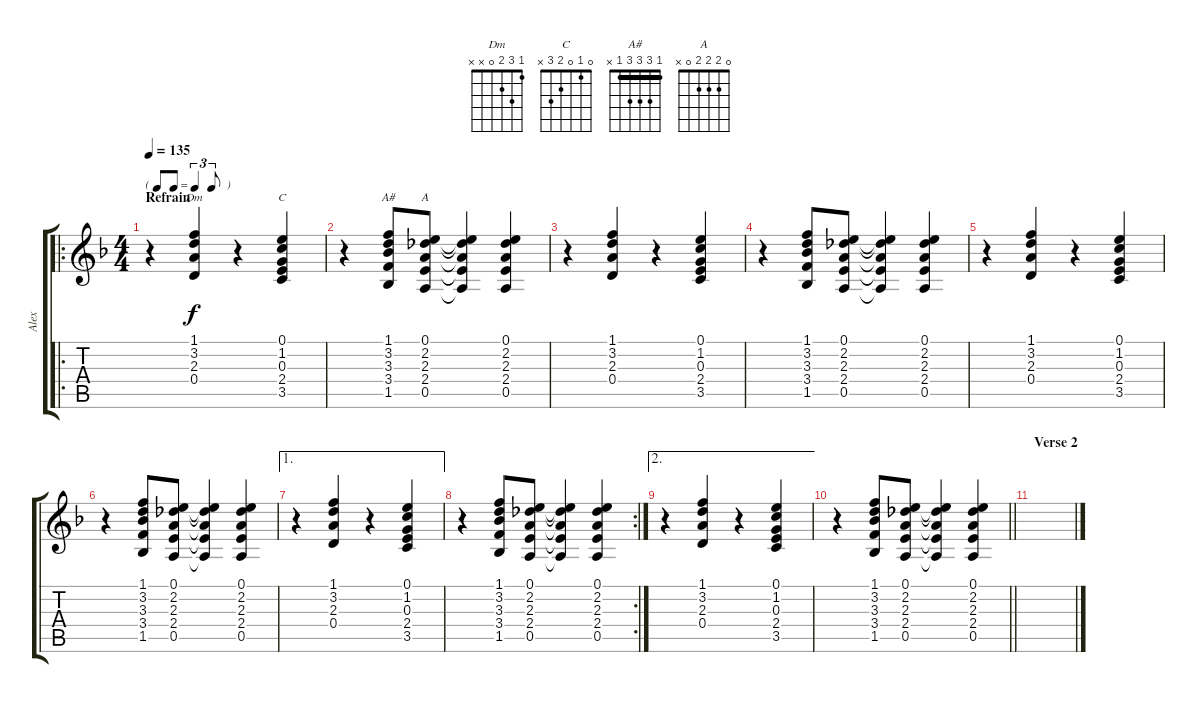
\track ("Alex" "Alex") {instrument electricguitarmuted}
\staff {score tabs}
\tuning (E4 B3 G3 D3 A2 E2) {hide}
\chord ("Dm" 1 3 2 0 x x)
\chord ("C" 0 1 0 2 3 x)
\chord ("A#" 1 3 3 3 1 x) {barre 1}
\chord ("A" 0 2 2 2 0 x)
\ro
\ts (4 4)
\tf triplet8th
\section ("" "Refrain")
\tempo 135
\clef g2
\ks f
r.4{dy f} (1.1 3.2 2.3 0.4).4{ch "Dm"} r.4 (0.1 1.2 0.3 2.4 3.5).4{ch "C"} |
r.4 (1.1 3.2 3.3 3.4 1.5).8{ch "A#"} (0.1 2.2 2.3 2.4 0.5).8{ch "A"} (0.1{t} 2.2{t} 2.3{t} 2.4{t} 0.5{t}).4 (0.1 2.2 2.3 2.4 0.5).4 |
r.4 (1.1 3.2 2.3 0.4).4 r.4 (0.1 1.2 0.3 2.4 3.5).4 |
r.4 (1.1 3.2 3.3 3.4 1.5).8 (0.1 2.2 2.3 2.4 0.5).8 (0.1{t} 2.2{t} 2.3{t} 2.4{t} 0.5{t}).4 (0.1 2.2 2.3 2.4 0.5).4 |
r.4 (1.1 3.2 2.3 0.4).4 r.4 (0.1 1.2 0.3 2.4 3.5).4 |
r.4 (1.1 3.2 3.3 3.4 1.5).8 (0.1 2.2 2.3 2.4 0.5).8 (0.1{t} 2.2{t} 2.3{t} 2.4{t} 0.5{t}).4 (0.1 2.2 2.3 2.4 0.5).4 |
\ae 1
r.4 (1.1 3.2 2.3 0.4).4 r.4 (0.1 1.2 0.3 2.4 3.5).4 |
\rc 2
r.4 (1.1 3.2 3.3 3.4 1.5).8 (0.1 2.2 2.3 2.4 0.5).8 (0.1{t} 2.2{t} 2.3{t} 2.4{t} 0.5{t}).4 (0.1 2.2 2.3 2.4 0.5).4 |
\ae 2
r.4 (1.1 3.2 2.3 0.4).4 r.4 (0.1 1.2 0.3 2.4 3.5).4 |
\barLineRight lightlight
r.4 (1.1 3.2 3.3 3.4 1.5).8 (0.1 2.2 2.3 2.4 0.5).8 (0.1{t} 2.2{t} 2.3{t} 2.4{t} 0.5{t}).4 (0.1 2.2 2.3 2.4 0.5).4 |
\section ("" "Verse 2")
